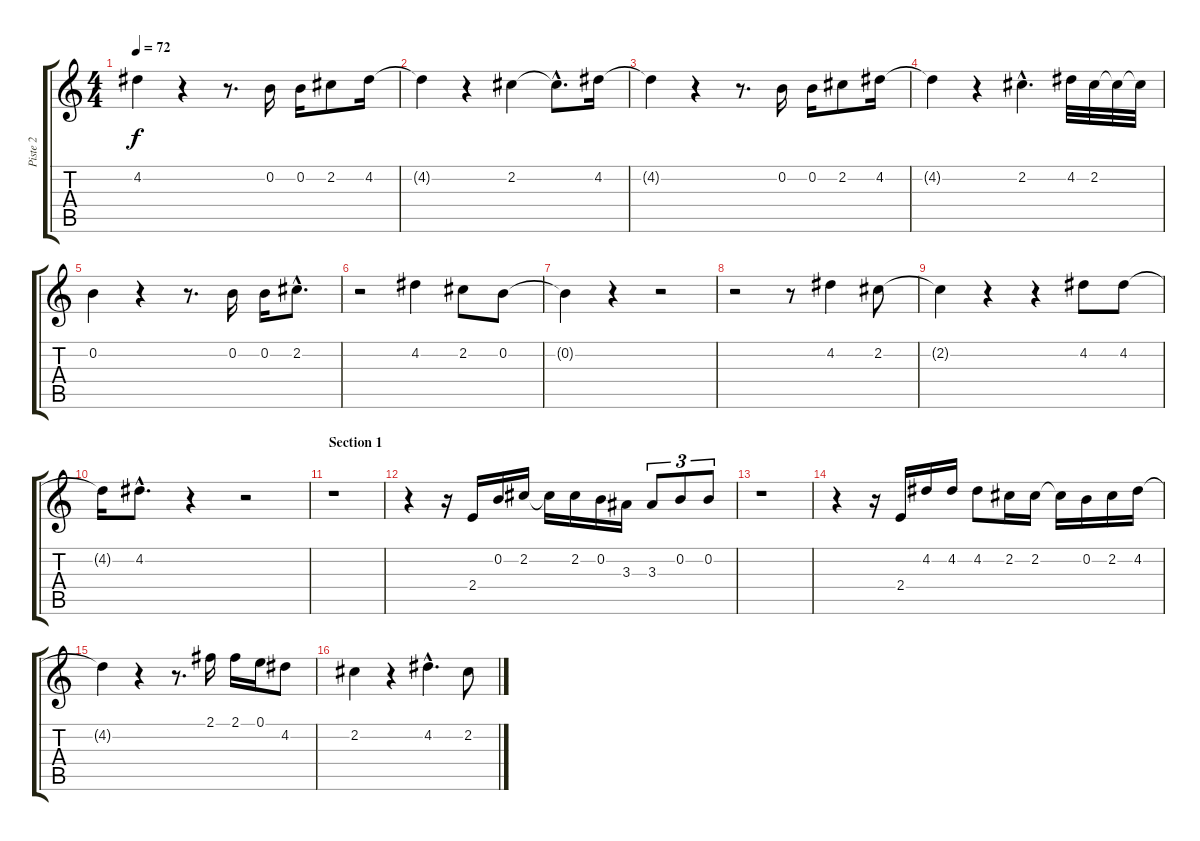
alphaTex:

\track ("Piste 2" "Piste 2") {instrument distortionguitar}
\staff {score tabs}
\tuning (E4 B3 G3 D3 A2 E2) {hide}
\ts (4 4)
\tempo 72
\clef g2
\ks c
4.2{t}.4{dy f} r.4 r.8{d} 0.2.16 0.2.16 2.2.8 4.2.16 |
4.2{t}.4 r.4 2.2.4 2.2{hac t}.8{d} 4.2.16 |
4.2{t}.4 r.4 r.8{d} 0.2.16 0.2.16 2.2.8 4.2.16 |
4.2{t}.4 r.4 2.2{hac}.4{d} 4.2.32 2.2.32 2.2{t}.32 2.2{t}.32 |
0.2.4 r.4 r.8{d} 0.2.16 0.2.16 2.2{hac}.8{d} |
r.2 4.2.4 2.2.8 0.2.8 |
0.2{t}.4 r.4 r.2 |
r.2 r.8 4.2.4 2.2.8 |
2.2{t}.4 r.4 r.4 4.2.8 4.2.8 |
4.2{t}.16 4.2{hac}.8{d} r.4 r.2 |
\section ("" "Section 1")
r.1 |
r.4 r.16 2.4.16 0.2.16 2.2.16 2.2{t}.16 2.2.16 0.2.16 3.3.16 3.3.8{tu (3 2)} 0.2.8{tu (3 2)} 0.2.8{tu (3 2)} |
r.1 |
r.4 r.16 2.4.16 4.2.16 4.2.16 4.2.8 2.2.16 2.2.16 2.2{t}.16 0.2.16 2.2.16 4.2.16 |
4.2{t}.4 r.4 r.8{d} 2.1.16 2.1.16 0.1.16 4.2.8 |
2.2.4 r.4 4.2{hac}.4{d} 2.2.8
